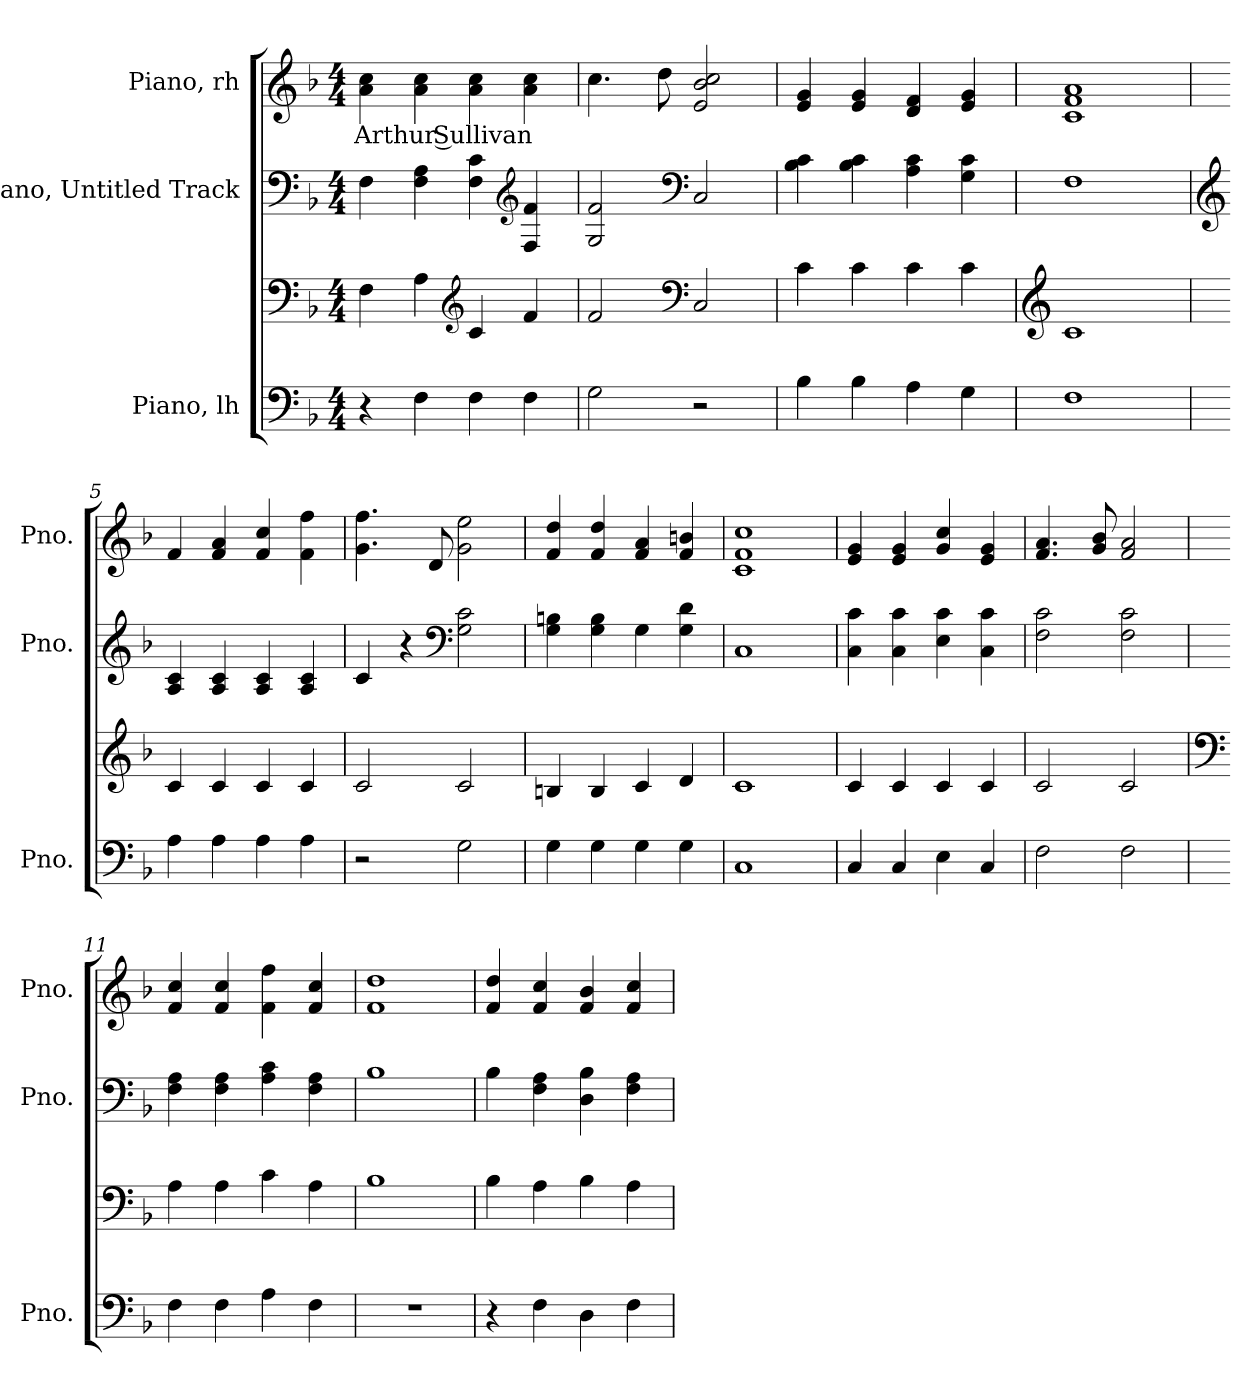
**kern	**kern	**kern	**kern	**text
*part3	*part3	*part2	*part1	*part1
*staff4	*staff3	*staff2	*staff1	*staff1
*I"Piano, lh	*	*I"Piano, Untitled Track	*I"Piano, rh	*
*I'Pno.	*	*I'Pno.	*I'Pno.	*
*clefF4	*clefF4	*clefF4	*clefG2	*
*k[b-]	*k[b-]	*k[b-]	*k[b-]	*
*M4/4	*M4/4	*M4/4	*M4/4	*
*MM100	*MM100	*MM100	*MM100	*
=1	=1	=1	=1	=1
!	!	!	!	!LO:LY:b
4r	4F\	4F\	4a\ 4cc\	Arthur Sullivan
4F\	4A\	4F\ 4A\	4a\ 4cc\	.
*	*clefG2	*	*	*
4F\	4c/	4F\ 4c\	4a\ 4cc\	.
*	*	*clefG2	*	*
4F\	4f/	4F/ 4f/	4a\ 4cc\	.
=2	=2	=2	=2	=2
2G\	2f/	2G/ 2f/	4.cc\	.
.	.	.	8dd\	.
*	*clefF4	*clefF4	*	*
2r	2C/	2C/	2e/ 2b-/ 2cc/	.
=3	=3	=3	=3	=3
4B-\	4c\	4B-\ 4c\	4e/ 4g/	.
4B-\	4c\	4B-\ 4c\	4e/ 4g/	.
4A\	4c\	4A\ 4c\	4d/ 4f/	.
4G\	4c\	4G\ 4c\	4e/ 4g/	.
=4	=4	=4	=4	=4
*	*clefG2	*	*	*
1F	1c	1F	1c 1f 1a	.
!!LO:LB:g=z
=5	=5	=5	=5	=5
*	*	*clefG2	*	*
4A\	4c/	4A/ 4c/	4f/	.
4A\	4c/	4A/ 4c/	4f/ 4a/	.
4A\	4c/	4A/ 4c/	4f/ 4cc/	.
4A\	4c/	4A/ 4c/	4f\ 4ff\	.
=6	=6	=6	=6	=6
2r	2c/	4c/	4.g\ 4.ff\	.
.	.	4r	.	.
.	.	.	8d/	.
*	*	*clefF4	*	*
2G\	2c/	2G\ 2c\	2g\ 2ee\	.
=7	=7	=7	=7	=7
4G\	4Bn/	4G\ 4Bn\	4f/ 4dd/	.
4G\	4B/	4G\ 4B\	4f/ 4dd/	.
4G\	4c/	4G\	4f/ 4a/	.
4G\	4d/	4G\ 4d\	4f/ 4bn/	.
=8	=8	=8	=8	=8
1C	1c	1C	1c 1f 1cc	.
=9	=9	=9	=9	=9
4C/	4c/	4C\ 4c\	4e/ 4g/	.
4C/	4c/	4C\ 4c\	4e/ 4g/	.
4E\	4c/	4E\ 4c\	4g/ 4cc/	.
4C/	4c/	4C\ 4c\	4e/ 4g/	.
=10	=10	=10	=10	=10
2F\	2c/	2F\ 2c\	4.f/ 4.a/	.
.	.	.	8g/ 8b-/	.
2F\	2c/	2F\ 2c\	2f/ 2a/	.
=11	=11	=11	=11	=11
*	*clefF4	*	*	*
4F\	4A\	4F\ 4A\	4f/ 4cc/	.
4F\	4A\	4F\ 4A\	4f/ 4cc/	.
4A\	4c\	4A\ 4c\	4f\ 4ff\	.
4F\	4A\	4F\ 4A\	4f/ 4cc/	.
=12	=12	=12	=12	=12
1r	1B-	1B-	1f 1dd	.
!!LO:LB:g=z
=13	=13	=13	=13	=13
4r	4B-\	4B-\	4f/ 4dd/	.
4F\	4A\	4F\ 4A\	4f/ 4cc/	.
4D\	4B-\	4D\ 4B-\	4f/ 4b-/	.
4F\	4A\	4F\ 4A\	4f/ 4cc/	.
=	=	=	=	=
*-	*-	*-	*-	*-
